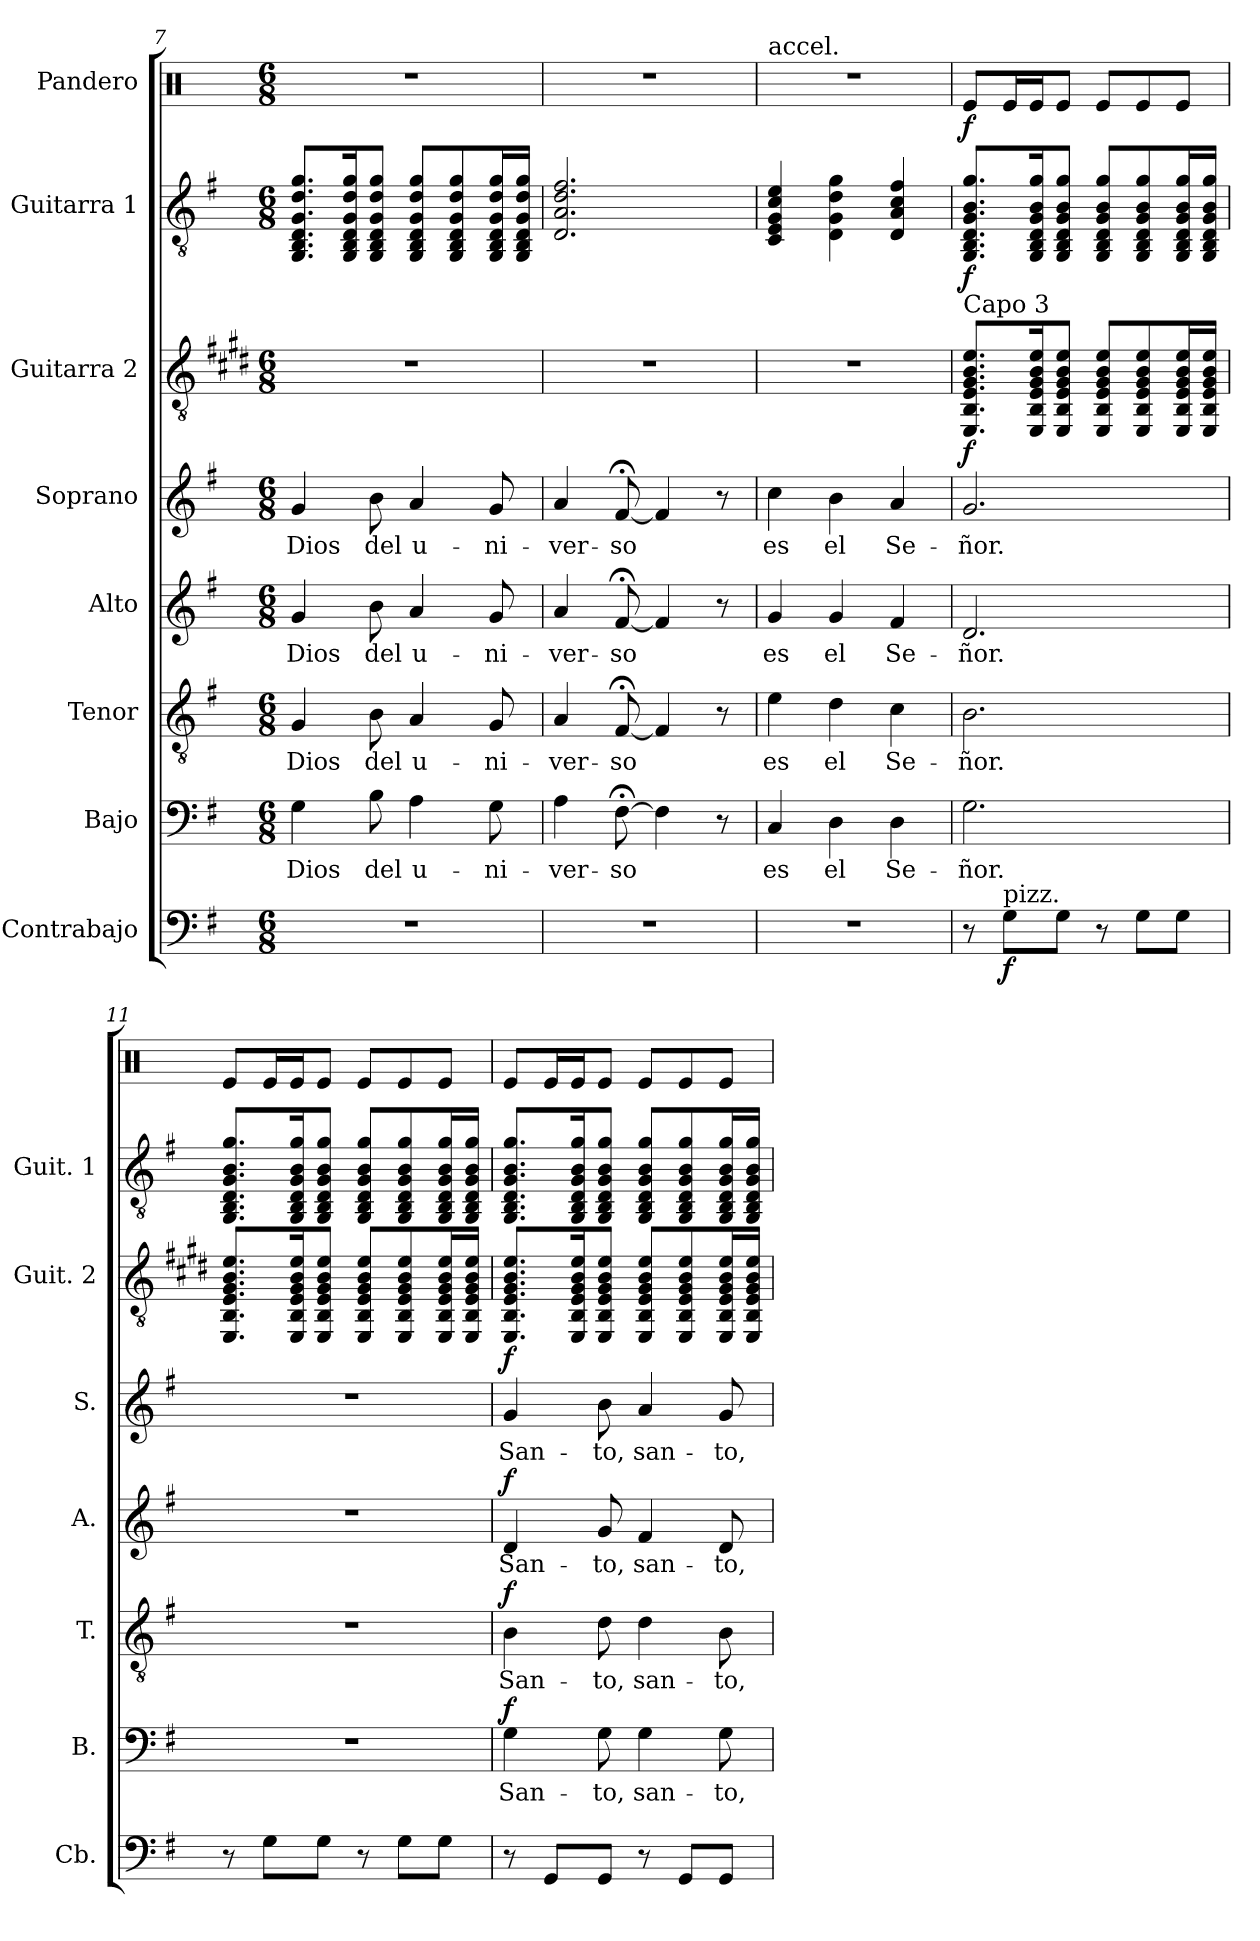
**kern	**dynam	**kern	**text	**dynam	**kern	**text	**dynam	**kern	**text	**dynam	**kern	**text	**dynam	**kern	**dynam	**kern	**dynam	**kern	**dynam
*part8	*part8	*part7	*part7	*part7	*part6	*part6	*part6	*part5	*part5	*part5	*part4	*part4	*part4	*part3	*part3	*part2	*part2	*part1	*part1
*staff8	*staff8	*staff7	*staff7	*staff7	*staff6	*staff6	*staff6	*staff5	*staff5	*staff5	*staff4	*staff4	*staff4	*staff3	*staff3	*staff2	*staff2	*staff1	*staff1
*I"Contrabajo	*	*I"Bajo	*	*	*I"Tenor	*	*	*I"Alto	*	*	*I"Soprano	*	*	*I"Guitarra 2	*	*I"Guitarra 1	*	*I"Pandero	*
*I'Cb.	*	*I'B.	*	*	*I'T.	*	*	*I'A.	*	*	*I'S.	*	*	*I'Guit. 2	*	*I'Guit. 1	*	*	*
*clefF4	*	*clefF4	*	*	*clefGv2	*	*	*clefG2	*	*	*clefG2	*	*	*clefGv2	*	*clefGv2	*	*clefX	*
*ITrd7c12	*	*	*	*	*	*	*	*	*	*	*	*	*	*	*	*	*	*	*
*k[f#]	*	*k[f#]	*	*	*k[f#]	*	*	*k[f#]	*	*	*k[f#]	*	*	*k[f#c#g#d#]	*	*k[f#]	*	*k[]	*
*M6/8	*	*M6/8	*	*	*M6/8	*	*	*M6/8	*	*	*M6/8	*	*	*M6/8	*	*M6/8	*	*M6/8	*
=7	=7	=7	=7	=7	=7	=7	=7	=7	=7	=7	=7	=7	=7	=7	=7	=7	=7	=7	=7
2.r	.	4G\	Dios	.	4G/	Dios	.	4g/	Dios	.	4g/	Dios	.	2.r	.	8.GG/ 8.BB/ 8.D/ 8.G/ 8.d/ 8.g/L	.	2.r	.
.	.	.	.	.	.	.	.	.	.	.	.	.	.	.	.	16GG/ 16BB/ 16D/ 16G/ 16d/ 16g/K	.	.	.
.	.	8B\	del	.	8B\	del	.	8b\	del	.	8b\	del	.	.	.	8GG/ 8BB/ 8D/ 8G/ 8d/ 8g/J	.	.	.
.	.	4A\	u-	.	4A/	u-	.	4a/	u-	.	4a/	u-	.	.	.	8GG/ 8BB/ 8D/ 8G/ 8d/ 8g/L	.	.	.
.	.	.	.	.	.	.	.	.	.	.	.	.	.	.	.	8GG/ 8BB/ 8D/ 8G/ 8d/ 8g/	.	.	.
.	.	8G\	-ni-	.	8G/	-ni-	.	8g/	-ni-	.	8g/	-ni-	.	.	.	16GG/ 16BB/ 16D/ 16G/ 16d/ 16g/L	.	.	.
.	.	.	.	.	.	.	.	.	.	.	.	.	.	.	.	16GG/ 16BB/ 16D/ 16G/ 16d/ 16g/JJ	.	.	.
=8	=8	=8	=8	=8	=8	=8	=8	=8	=8	=8	=8	=8	=8	=8	=8	=8	=8	=8	=8
2.r	.	4A\	-ver-	.	4A/	-ver-	.	4a/	-ver-	.	4a/	-ver-	.	2.r	.	2.D/ 2.A/ 2.d/ 2.f#/	.	2.r	.
.	.	[8F#;<\	-so	.	[8F#;</	-so	.	[8f#;</	-so	.	[8f#;</	-so	.	.	.	.	.	.	.
.	.	4F#\]	.	.	4F#/]	.	.	4f#/]	.	.	4f#/]	.	.	.	.	.	.	.	.
.	.	8r	.	.	8r	.	.	8r	.	.	8r	.	.	.	.	.	.	.	.
=9	=9	=9	=9	=9	=9	=9	=9	=9	=9	=9	=9	=9	=9	=9	=9	=9	=9	=9	=9
!	!	!	!	!	!	!	!	!	!	!	!	!	!	!	!	!	!	!LO:TX:a:t=accel.	!
2.r	.	4C/	es	.	4e\	es	.	4g/	es	.	4cc\	es	.	2.r	.	4C/ 4E/ 4G/ 4c/ 4e/	.	2.r	.
.	.	4D\	el	.	4d\	el	.	4g/	el	.	4b\	el	.	.	.	4D\ 4G\ 4d\ 4g\	.	.	.
.	.	4D\	Se-	.	4c\	Se-	.	4f#/	Se-	.	4a/	Se-	.	.	.	4D/ 4A/ 4c/ 4f#/	.	.	.
=10	=10	=10	=10	=10	=10	=10	=10	=10	=10	=10	=10	=10	=10	=10	=10	=10	=10	=10	=10
*	*	*	*	*	*	*	*	*	*	*	*	*	*	*	*	*	*	*MM120	*
!	!	!	!	!	!	!	!	!	!	!	!	!	!	!LO:TX:a:t=Capo 3	!	!	!	!	!
!	!	!	!	!	!	!	!	!	!	!	!	!	!	!	!LO:DY:b	!	!LO:DY:b	!	!LO:DY:b
8r	.	2.G\	-ñor.	.	2.B\	-ñor.	.	2.d/	-ñor.	.	2.g/	-ñor.	.	8.EE/ 8.BB/ 8.E/ 8.G#/ 8.B/ 8.e/L	f	8.GG/ 8.BB/ 8.D/ 8.G/ 8.B/ 8.g/L	f	8Re/L	f
!LO:TX:a:t=pizz.	!	!	!	!	!	!	!	!	!	!	!	!	!	!	!	!	!	!	!
!	!LO:DY:b	!	!	!	!	!	!	!	!	!	!	!	!	!	!	!	!	!	!
8GG\L	f	.	.	.	.	.	.	.	.	.	.	.	.	.	.	.	.	16Re/L	.
.	.	.	.	.	.	.	.	.	.	.	.	.	.	16EE/ 16BB/ 16E/ 16G#/ 16B/ 16e/K	.	16GG/ 16BB/ 16D/ 16G/ 16B/ 16g/K	.	16Re/J	.
8GG\J	.	.	.	.	.	.	.	.	.	.	.	.	.	8EE/ 8BB/ 8E/ 8G#/ 8B/ 8e/J	.	8GG/ 8BB/ 8D/ 8G/ 8B/ 8g/J	.	8Re/J	.
8r	.	.	.	.	.	.	.	.	.	.	.	.	.	8EE/ 8BB/ 8E/ 8G#/ 8B/ 8e/L	.	8GG/ 8BB/ 8D/ 8G/ 8B/ 8g/L	.	8Re/L	.
8GG\L	.	.	.	.	.	.	.	.	.	.	.	.	.	8EE/ 8BB/ 8E/ 8G#/ 8B/ 8e/	.	8GG/ 8BB/ 8D/ 8G/ 8B/ 8g/	.	8Re/	.
8GG\J	.	.	.	.	.	.	.	.	.	.	.	.	.	16EE/ 16BB/ 16E/ 16G#/ 16B/ 16e/L	.	16GG/ 16BB/ 16D/ 16G/ 16B/ 16g/L	.	8Re/J	.
.	.	.	.	.	.	.	.	.	.	.	.	.	.	16EE/ 16BB/ 16E/ 16G#/ 16B/ 16e/JJ	.	16GG/ 16BB/ 16D/ 16G/ 16B/ 16g/JJ	.	.	.
=11	=11	=11	=11	=11	=11	=11	=11	=11	=11	=11	=11	=11	=11	=11	=11	=11	=11	=11	=11
8r	.	2.r	.	.	2.r	.	.	2.r	.	.	2.r	.	.	8.EE/ 8.BB/ 8.E/ 8.G#/ 8.B/ 8.e/L	.	8.GG/ 8.BB/ 8.D/ 8.G/ 8.B/ 8.g/L	.	8Re/L	.
8GG\L	.	.	.	.	.	.	.	.	.	.	.	.	.	.	.	.	.	16Re/L	.
.	.	.	.	.	.	.	.	.	.	.	.	.	.	16EE/ 16BB/ 16E/ 16G#/ 16B/ 16e/K	.	16GG/ 16BB/ 16D/ 16G/ 16B/ 16g/K	.	16Re/J	.
8GG\J	.	.	.	.	.	.	.	.	.	.	.	.	.	8EE/ 8BB/ 8E/ 8G#/ 8B/ 8e/J	.	8GG/ 8BB/ 8D/ 8G/ 8B/ 8g/J	.	8Re/J	.
8r	.	.	.	.	.	.	.	.	.	.	.	.	.	8EE/ 8BB/ 8E/ 8G#/ 8B/ 8e/L	.	8GG/ 8BB/ 8D/ 8G/ 8B/ 8g/L	.	8Re/L	.
8GG\L	.	.	.	.	.	.	.	.	.	.	.	.	.	8EE/ 8BB/ 8E/ 8G#/ 8B/ 8e/	.	8GG/ 8BB/ 8D/ 8G/ 8B/ 8g/	.	8Re/	.
8GG\J	.	.	.	.	.	.	.	.	.	.	.	.	.	16EE/ 16BB/ 16E/ 16G#/ 16B/ 16e/L	.	16GG/ 16BB/ 16D/ 16G/ 16B/ 16g/L	.	8Re/J	.
.	.	.	.	.	.	.	.	.	.	.	.	.	.	16EE/ 16BB/ 16E/ 16G#/ 16B/ 16e/JJ	.	16GG/ 16BB/ 16D/ 16G/ 16B/ 16g/JJ	.	.	.
=12	=12	=12	=12	=12	=12	=12	=12	=12	=12	=12	=12	=12	=12	=12	=12	=12	=12	=12	=12
!	!	!	!	!LO:DY:a	!	!	!LO:DY:a	!	!	!LO:DY:a	!	!	!LO:DY:a	!	!	!	!	!	!
8r	.	4G\	San-	f	4B\	San-	f	4d/	San-	f	4g/	San-	f	8.EE/ 8.BB/ 8.E/ 8.G#/ 8.B/ 8.e/L	.	8.GG/ 8.BB/ 8.D/ 8.G/ 8.B/ 8.g/L	.	8Re/L	.
8GGG/L	.	.	.	.	.	.	.	.	.	.	.	.	.	.	.	.	.	16Re/L	.
.	.	.	.	.	.	.	.	.	.	.	.	.	.	16EE/ 16BB/ 16E/ 16G#/ 16B/ 16e/K	.	16GG/ 16BB/ 16D/ 16G/ 16B/ 16g/K	.	16Re/J	.
8GGG/J	.	8G\	-to,	.	8d\	-to,	.	8g/	-to,	.	8b\	-to,	.	8EE/ 8BB/ 8E/ 8G#/ 8B/ 8e/J	.	8GG/ 8BB/ 8D/ 8G/ 8B/ 8g/J	.	8Re/J	.
8r	.	4G\	san-	.	4d\	san-	.	4f#/	san-	.	4a/	san-	.	8EE/ 8BB/ 8E/ 8G#/ 8B/ 8e/L	.	8GG/ 8BB/ 8D/ 8G/ 8B/ 8g/L	.	8Re/L	.
8GGG/L	.	.	.	.	.	.	.	.	.	.	.	.	.	8EE/ 8BB/ 8E/ 8G#/ 8B/ 8e/	.	8GG/ 8BB/ 8D/ 8G/ 8B/ 8g/	.	8Re/	.
8GGG/J	.	8G\	-to,	.	8B\	-to,	.	8d/	-to,	.	8g/	-to,	.	16EE/ 16BB/ 16E/ 16G#/ 16B/ 16e/L	.	16GG/ 16BB/ 16D/ 16G/ 16B/ 16g/L	.	8Re/J	.
.	.	.	.	.	.	.	.	.	.	.	.	.	.	16EE/ 16BB/ 16E/ 16G#/ 16B/ 16e/JJ	.	16GG/ 16BB/ 16D/ 16G/ 16B/ 16g/JJ	.	.	.
=	=	=	=	=	=	=	=	=	=	=	=	=	=	=	=	=	=	=	=
*-	*-	*-	*-	*-	*-	*-	*-	*-	*-	*-	*-	*-	*-	*-	*-	*-	*-	*-	*-
